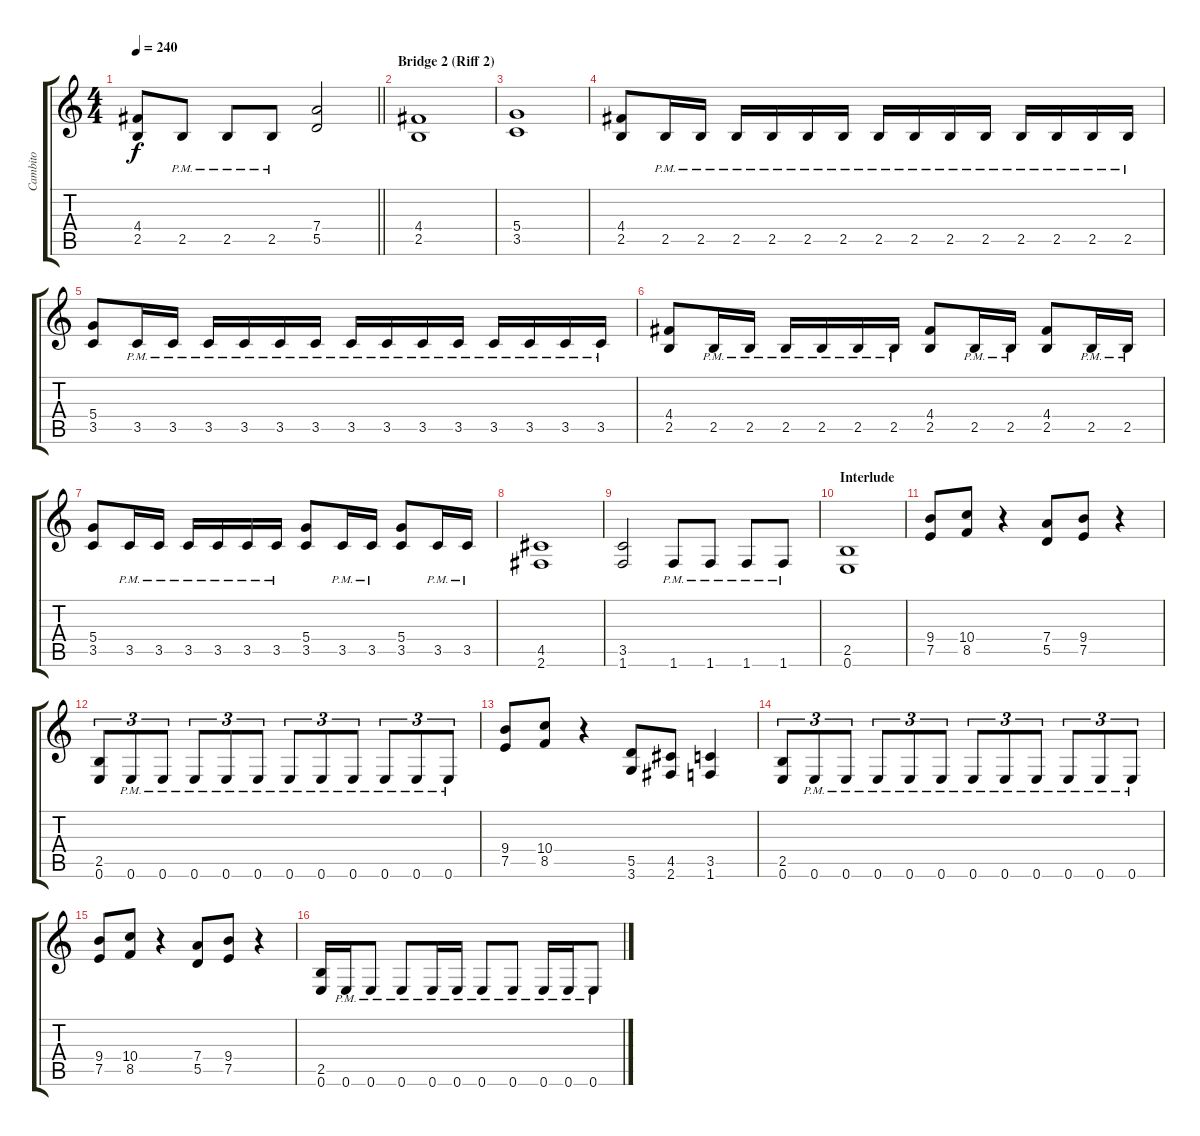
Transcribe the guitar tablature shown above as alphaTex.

\track ("Cambito" "Cambito") {instrument distortionguitar}
\staff {score tabs}
\tuning (E4 B3 G3 D3 A2 E2) {hide}
\ts (4 4)
\tempo 240
\clef g2
\barLineRight lightlight
\ks c
(4.4 2.5).8{dy f} 2.5{pm}.8 2.5{pm}.8 2.5{pm}.8 (7.4 5.5).2 |
\section ("" "Bridge 2 (Riff 2)")
(4.4 2.5).1 |
(5.4 3.5).1 |
(4.4 2.5).8 2.5{pm}.16 2.5{pm}.16 2.5{pm}.16 2.5{pm}.16 2.5{pm}.16 2.5{pm}.16 2.5{pm}.16 2.5{pm}.16 2.5{pm}.16 2.5{pm}.16 2.5{pm}.16 2.5{pm}.16 2.5{pm}.16 2.5{pm}.16 |
(5.4 3.5).8 3.5{pm}.16 3.5{pm}.16 3.5{pm}.16 3.5{pm}.16 3.5{pm}.16 3.5{pm}.16 3.5{pm}.16 3.5{pm}.16 3.5{pm}.16 3.5{pm}.16 3.5{pm}.16 3.5{pm}.16 3.5{pm}.16 3.5{pm}.16 |
(4.4 2.5).8 2.5{pm}.16 2.5{pm}.16 2.5{pm}.16 2.5{pm}.16 2.5{pm}.16 2.5{pm}.16 (4.4 2.5).8 2.5{pm}.16 2.5{pm}.16 (4.4 2.5).8 2.5{pm}.16 2.5{pm}.16 |
(5.4 3.5).8 3.5{pm}.16 3.5{pm}.16 3.5{pm}.16 3.5{pm}.16 3.5{pm}.16 3.5{pm}.16 (5.4 3.5).8 3.5{pm}.16 3.5{pm}.16 (5.4 3.5).8 3.5{pm}.16 3.5{pm}.16 |
(4.5 2.6).1 |
(3.5 1.6).2 1.6{pm}.8 1.6{pm}.8 1.6{pm}.8 1.6{pm}.8 |
\section ("" "Interlude")
(2.5 0.6).1 |
(9.4 7.5).8 (10.4 8.5).8 r.4 (7.4 5.5).8 (9.4 7.5).8 r.4 |
(2.5 0.6).8{tu (3 2)} 0.6{pm}.8{tu (3 2)} 0.6{pm}.8{tu (3 2)} 0.6{pm}.8{tu (3 2)} 0.6{pm}.8{tu (3 2)} 0.6{pm}.8{tu (3 2)} 0.6{pm}.8{tu (3 2)} 0.6{pm}.8{tu (3 2)} 0.6{pm}.8{tu (3 2)} 0.6{pm}.8{tu (3 2)} 0.6{pm}.8{tu (3 2)} 0.6{pm}.8{tu (3 2)} |
(9.4 7.5).8 (10.4 8.5).8 r.4 (5.5 3.6).8 (4.5 2.6).8 (3.5 1.6).4 |
(2.5 0.6).8{tu (3 2)} 0.6{pm}.8{tu (3 2)} 0.6{pm}.8{tu (3 2)} 0.6{pm}.8{tu (3 2)} 0.6{pm}.8{tu (3 2)} 0.6{pm}.8{tu (3 2)} 0.6{pm}.8{tu (3 2)} 0.6{pm}.8{tu (3 2)} 0.6{pm}.8{tu (3 2)} 0.6{pm}.8{tu (3 2)} 0.6{pm}.8{tu (3 2)} 0.6{pm}.8{tu (3 2)} |
(9.4 7.5).8 (10.4 8.5).8 r.4 (7.4 5.5).8 (9.4 7.5).8 r.4 |
(2.5 0.6).16 0.6{pm}.16 0.6{pm}.8 0.6{pm}.8 0.6{pm}.16 0.6{pm}.16 0.6{pm}.8 0.6{pm}.8 0.6{pm}.16 0.6{pm}.16 0.6{pm}.8
